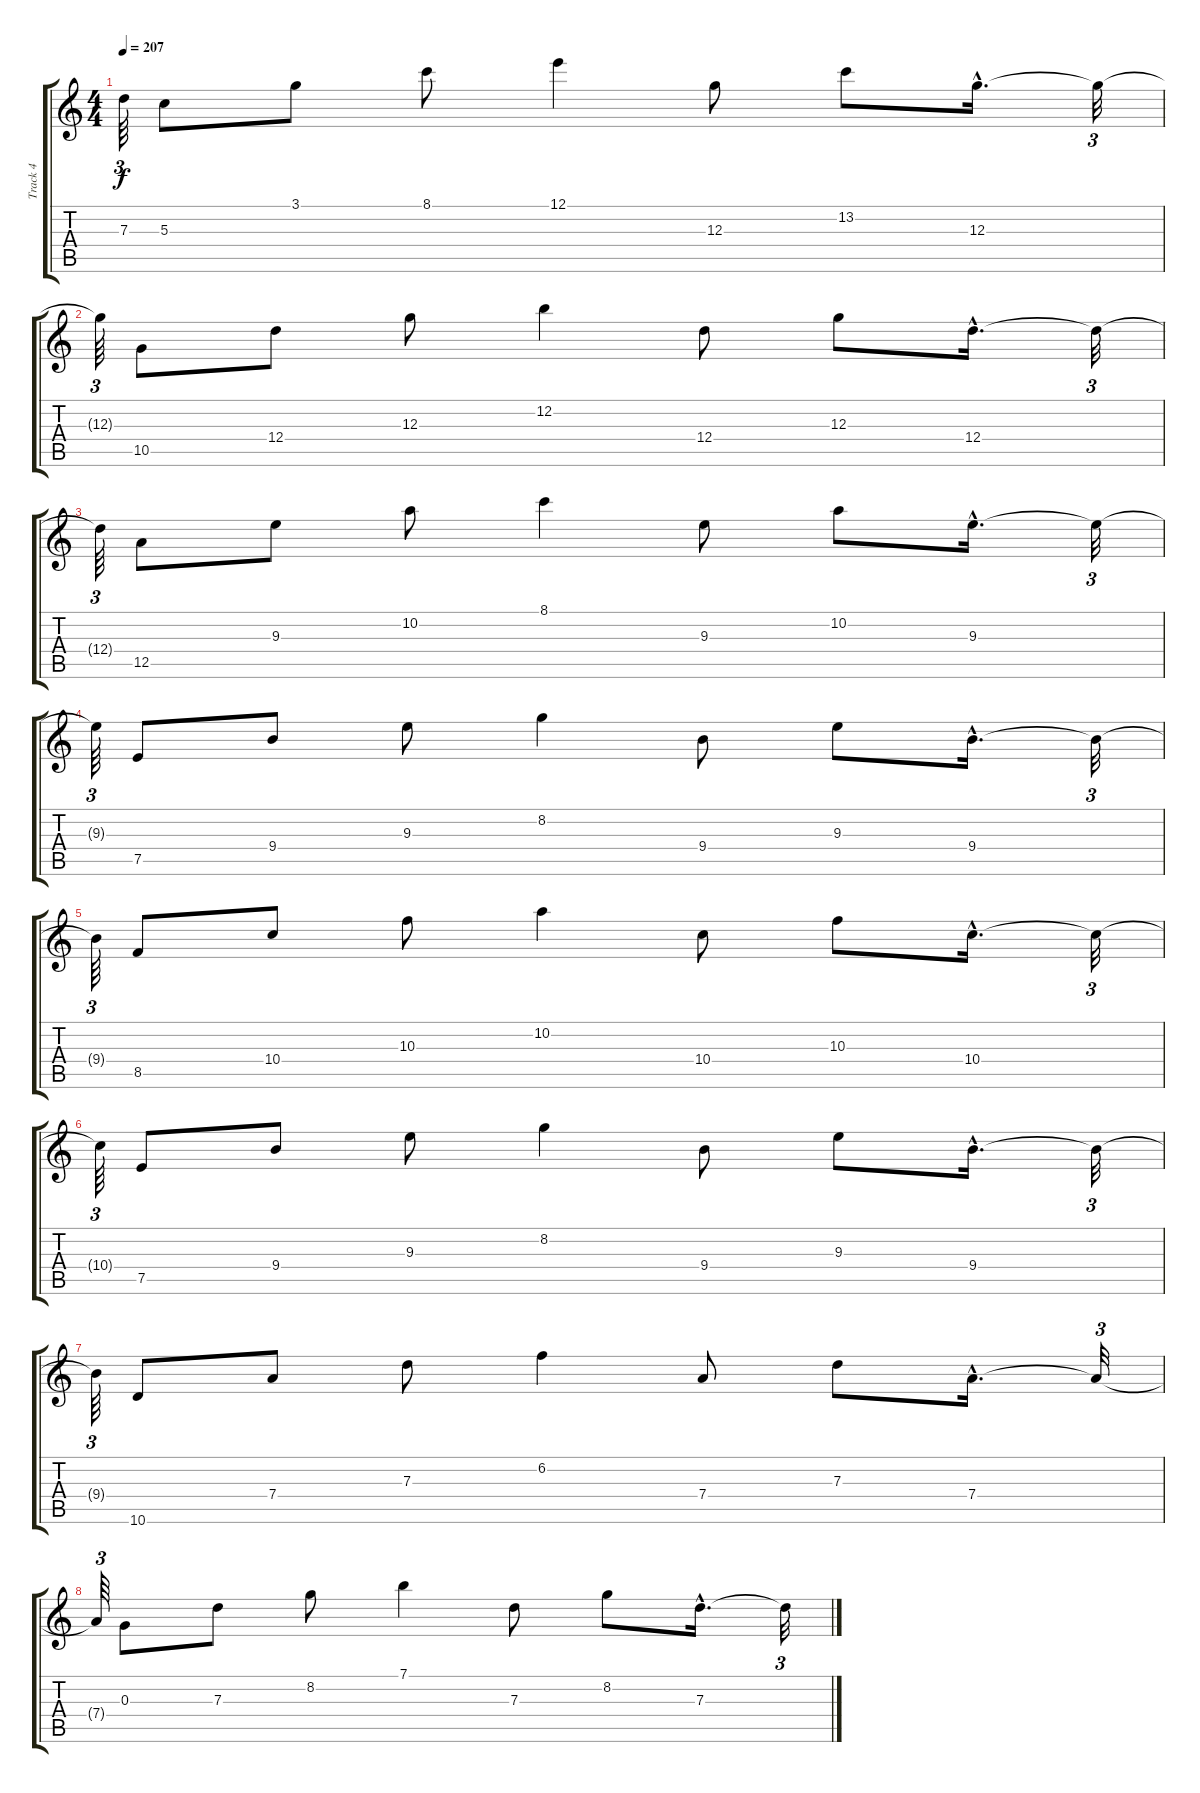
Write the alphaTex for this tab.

\track ("Track 4" "Track 4") {instrument acousticguitarsteel}
\staff {score tabs}
\tuning (E4 B3 G3 D3 A2 E2) {hide}
\ts (4 4)
\tempo 207
\clef g2
\ks c
7.3{t}.64{tu (3 2) dy f} 5.3.8 3.1.8 8.1.8 12.1.4 12.3.8 13.2.8 12.3{hac}.16{d} 12.3{t}.32{tu (3 2)} |
12.3{t}.64{tu (3 2)} 10.5.8 12.4.8 12.3.8 12.2.4 12.4.8 12.3.8 12.4{hac}.16{d} 12.4{t}.32{tu (3 2)} |
12.4{t}.64{tu (3 2)} 12.5.8 9.3.8 10.2.8 8.1.4 9.3.8 10.2.8 9.3{hac}.16{d} 9.3{t}.32{tu (3 2)} |
9.3{t}.64{tu (3 2)} 7.5.8 9.4.8 9.3.8 8.2.4 9.4.8 9.3.8 9.4{hac}.16{d} 9.4{t}.32{tu (3 2)} |
9.4{t}.64{tu (3 2)} 8.5.8 10.4.8 10.3.8 10.2.4 10.4.8 10.3.8 10.4{hac}.16{d} 10.4{t}.32{tu (3 2)} |
10.4{t}.64{tu (3 2)} 7.5.8 9.4.8 9.3.8 8.2.4 9.4.8 9.3.8 9.4{hac}.16{d} 9.4{t}.32{tu (3 2)} |
9.4{t}.64{tu (3 2)} 10.6.8 7.4.8 7.3.8 6.2.4 7.4.8 7.3.8 7.4{hac}.16{d} 7.4{t}.32{tu (3 2)} |
7.4{t}.64{tu (3 2)} 0.3.8 7.3.8 8.2.8 7.1.4 7.3.8 8.2.8 7.3{hac}.16{d} 7.3{t}.32{tu (3 2)}
